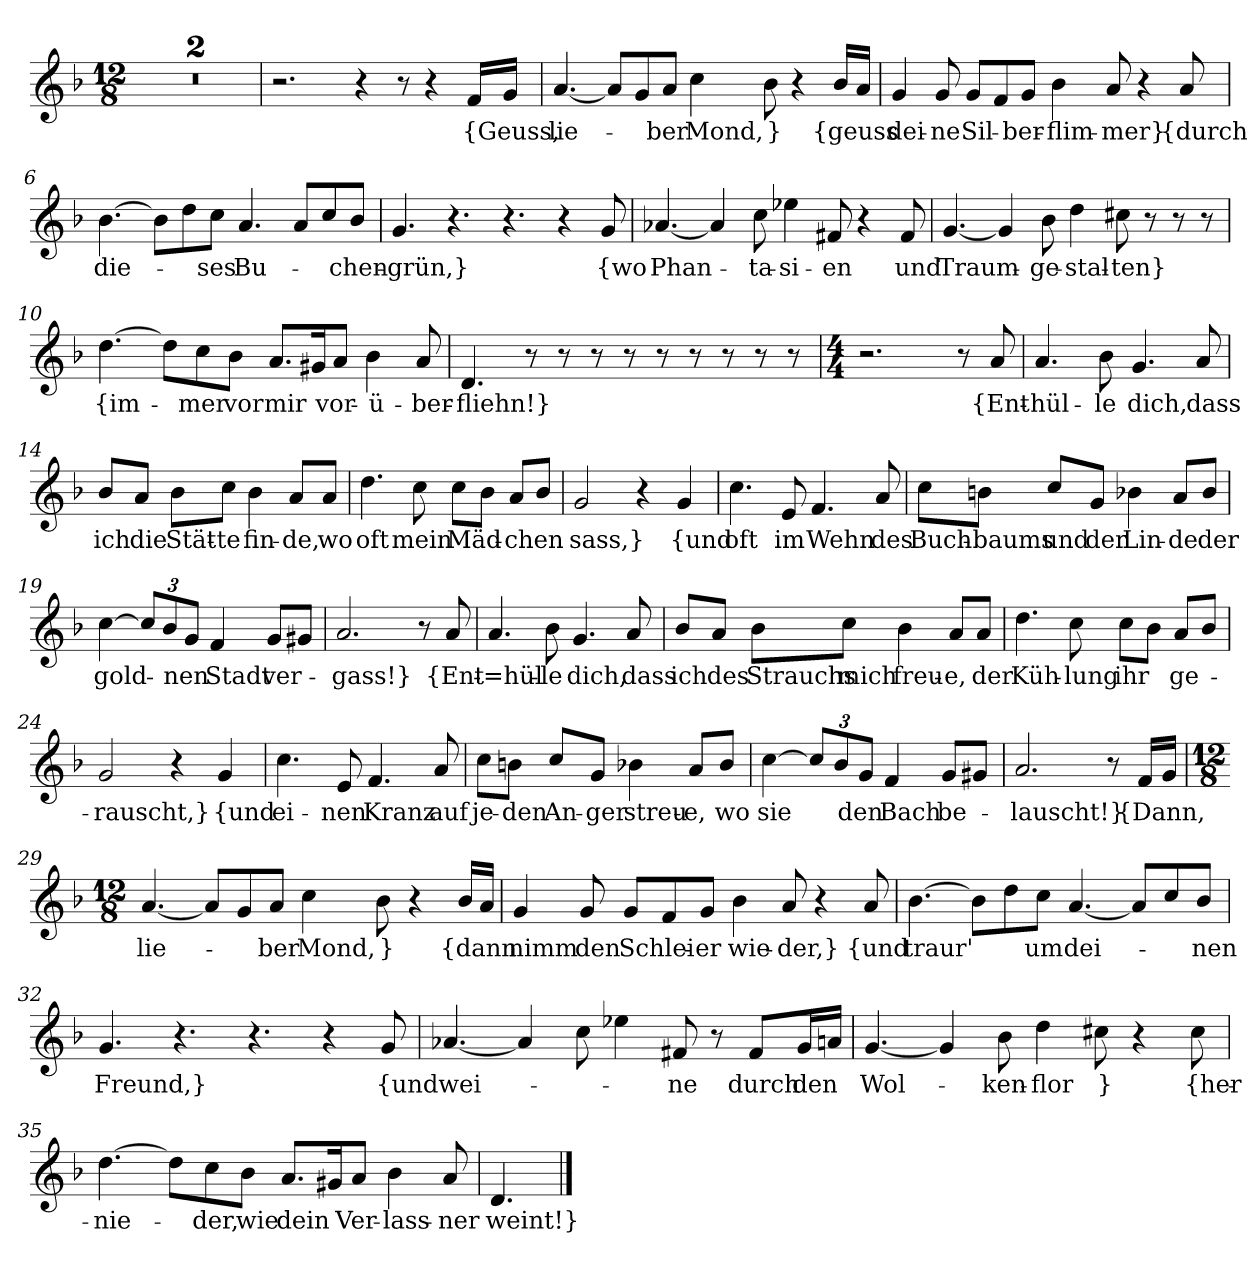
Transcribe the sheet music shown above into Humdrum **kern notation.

**kern	**text
*part1	*part1
*staff1	*staff1
*clefG2	*
*k[b-]	*
*M12/8	*
=1	=1
1.r	.
=2	=2
1.r	.
=3	=3
2.r	.
4r	.
8r	.
4r	.
16f/LL	{Geuss,
16g/JJ	.
=4	=4
[4.a	lie-
8a/L]	.
8g/	.
8a/J	-ber
4cc	Mond,
8b-	}
4r	.
16b-/LL	{geuss
16a/JJ	.
=5	=5
4g	dei-
8g	-ne
8g/L	Sil-
8f/	.
8g/J	-ber-
4b-	-flim-
8a	-mer}
4r	.
8a	{durch
=6	=6
[4.b-	die-
8b-\L]	.
8dd\	.
8cc\J	-ses
4.a	Bu-
8a/L	.
8cc/	.
8b-/J	-chen-
=7	=7
4.g	-grün,}
4.r	.
4.r	.
4r	.
8g	{wo
=8	=8
[4.a-X	Phan-
4a-]	.
8cc	-ta-
4ee-X	-si-
8f#X	-en
4r	.
8f#	und
=9	=9
[4.g	Traum-
4g]	.
8b-	-ge-
4dd	-stal-
8cc#X	-ten}
8r	.
8r	.
8r	.
=10	=10
[4.dd	{im-
8dd\L]	.
8cc\	-mer
8b-\J	vor
8.a/L	mir
16g#X/K	.
8a/J	vor-
4b-	-ü-
8a	-ber-
=11	=11
4.d	-fliehn!}
8r	.
8r	.
8r	.
8r	.
8r	.
8r	.
8r	.
8r	.
8r	.
=12	=12
*M4/4	*
2.r	.
8r	.
8a	{Ent-
=13	=13
4.a	-hül-
8b-	-le
4.g	dich,
8a	dass
=14	=14
8b-/L	ich
8a/J	die
8b-\L	Stät-
8cc\J	-te
4b-	fin-
8a/L	-de,
8a/J	wo
=15	=15
4.dd	oft
8cc	mein
8cc\L	Mäd-
8b-\J	.
8a/L	-chen
8b-/J	.
=16	=16
2g	sass,}
4r	.
4g	{und
=17	=17
4.cc	oft
8e	im
4.f	Wehn
8a	des
=18	=18
8cc\L	Buch-
8bn\J	-baums
8cc/L	und
8g/J	der
4b-X	Lin-
8a/L	-de
8b-/J	der
=19	=19
[4cc	gold-
12cc/L]	.
12b-/	.
12g/J	-nen
4f	Stadt
8g/L	ver-
8g#X/J	.
=20	=20
2.a	-gass!}
8r	.
8a	{Ent-
=21	=21
4.a	=hül-
8b-	-le
4.g	dich,
8a	dass
=22	=22
8b-/L	ich
8a/J	des
8b-\L	Strauchs
8cc\J	mich
4b-	freu-
8a/L	-e,
8a/J	der
=23	=23
4.dd	Küh-
8cc	-lung
8cc\L	ihr
8b-\J	.
8a/L	ge-
8b-/J	.
=24	=24
2g	-rauscht,}
4r	.
4g	{und
=25	=25
4.cc	ei-
8e	-nen
4.f	Kranz
8a	auf
=26	=26
8cc\L	je-
8bn\J	-den
8cc/L	An-
8g/J	-ger
4b-X	streu-
8a/L	-e,
8b-/J	wo
=27	=27
[4cc	sie
12cc/L]	.
12b-/	.
12g/J	den
4f	Bach
8g/L	be-
8g#X/J	.
=28	=28
2.a	-lauscht!}
8r	.
16f/LL	{Dann,
16g/JJ	.
=29	=29
*M12/8	*
[4.a	lie-
8a/L]	.
8g/	.
8a/J	-ber
4cc	Mond,
8b-	}
4r	.
16b-/LL	{dann
16a/JJ	.
=30	=30
4g	nimm
8g	den
8g/L	Schlei-
8f/	.
8g/J	-er
4b-	wie-
8a	-der,}
4r	.
8a	{und
=31	=31
[4.b-	traur'
8b-\L]	.
8dd\	.
8cc\J	um
[4.a	dei-
8a/L]	.
8cc/	.
8b-/J	-nen
=32	=32
4.g	Freund,}
4.r	.
4.r	.
4r	.
8g	{und
=33	=33
[4.a-X	wei-
4a-]	.
8cc	.
4ee-X	.
8f#X	-ne
8r	.
8f#/L	durch
16g/L	den
16an/JJ	.
=34	=34
[4.g	Wol-
4g]	.
8b-	-ken-
4dd	-flor
8cc#X	}
4r	.
8cc#	{her-
=35	=35
[4.dd	-nie-
8dd\L]	.
8cc\	-der,
8b-\J	wie
8.a/L	dein
16g#X/K	.
8a/J	Ver-
4b-	-lass-
8a	-ner
=36	=36
4.d	weint!}
==	==
*-	*-
